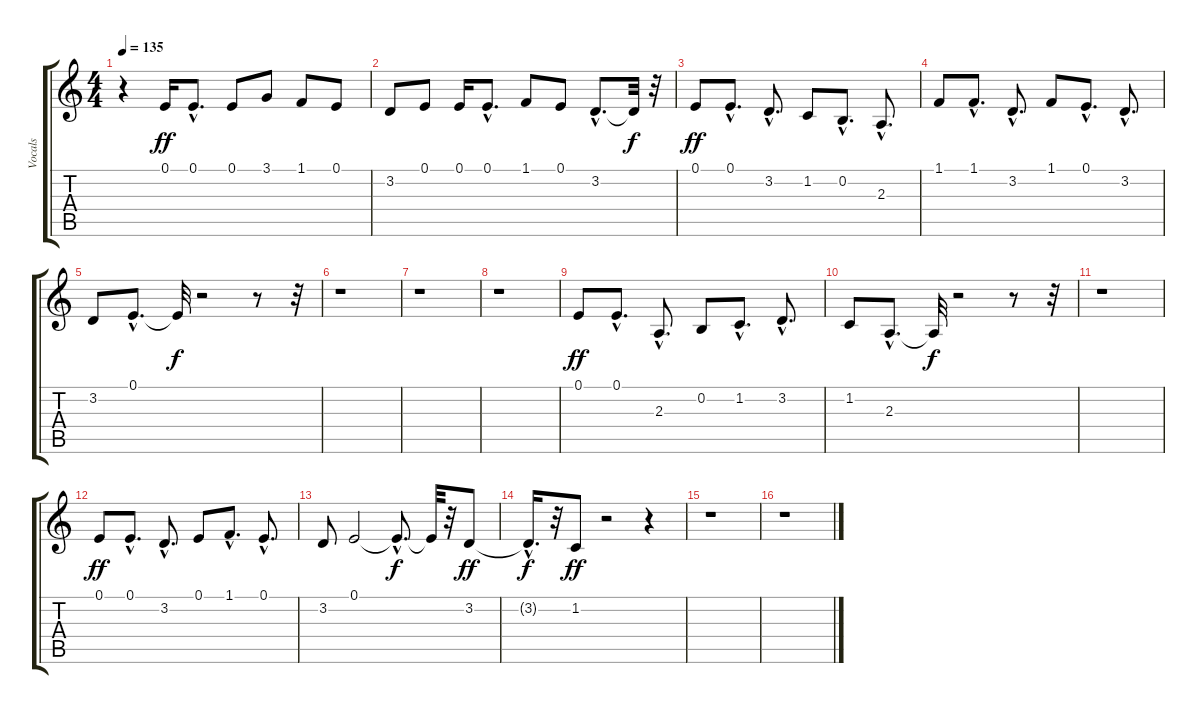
\track ("Vocals" "Vocals") {instrument synthvoice}
\staff {score tabs}
\tuning (E4 B3 G3 D3 A2 E2) {hide}
\ts (4 4)
\tempo 135
\clef g2
\ks c
r.4{dy ff} 0.1.16 0.1{hac}.8{d} 0.1.8 3.1.8 1.1.8 0.1.8 |
3.2.8 0.1.8 0.1.16 0.1{hac}.8{d} 1.1.8 0.1.8 3.2{hac}.8{d} 3.2{t}.32{dy f} r.32 |
0.1.8{dy ff} 0.1{hac}.8{d} 3.2{hac}.8{d} 1.2.8 0.2{hac}.8{d} 2.3{hac}.8{d} |
1.1.8 1.1{hac}.8{d} 3.2{hac}.8{d} 1.1.8 0.1{hac}.8{d} 3.2{hac}.8{d} |
3.2.8 0.1{hac}.8{d} 0.1{t}.32{dy f} r.2 r.8 r.32 |
r.1 |
r.1 |
r.1 |
0.1.8{dy ff} 0.1{hac}.8{d} 2.3{hac}.8{d} 0.2.8 1.2{hac}.8{d} 3.2{hac}.8{d} |
1.2.8 2.3{hac}.8{d} 2.3{t}.32{dy f} r.2 r.8 r.32 |
r.1 |
0.1.8{dy ff} 0.1{hac}.8{d} 3.2{hac}.8{d} 0.1.8 1.1{hac}.8{d} 0.1{hac}.8{d} |
3.2.8 0.1.2 0.1{hac t}.8{d dy f} 0.1{t}.32 r.32 3.2.8{dy ff} |
3.2{hac t}.16{d dy f} r.32 1.2.8{dy ff} r.2 r.4 |
r.1 |
r.1
